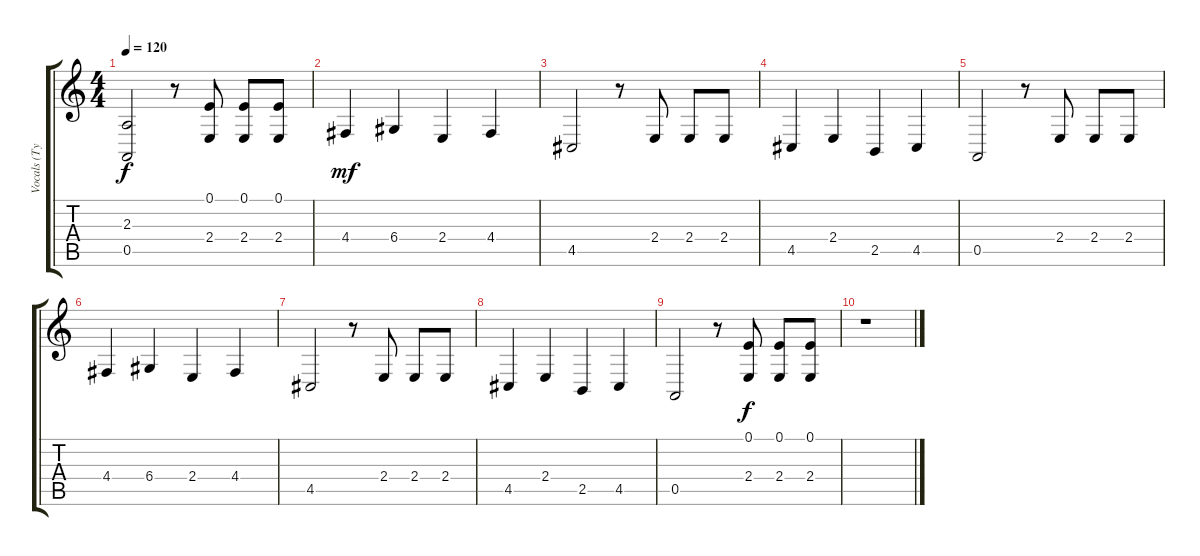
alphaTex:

\track ("Vocals (Tyler Joseph)" "Vocals (Ty") {instrument oboe}
\staff {score tabs}
\tuning (E4 B3 G3 D3 A2 E2) {hide}
\ts (4 4)
\tempo 120
\clef g2
\ks c
(2.3 0.5).2{dy f} r.8 (0.1 2.4).8 (0.1 2.4).8 (0.1 2.4).8 |
4.4.4{dy mf} 6.4.4 2.4.4 4.4.4 |
4.5.2 r.8 2.4.8 2.4.8 2.4.8 |
4.5.4 2.4.4 2.5.4 4.5.4 |
0.5.2 r.8 2.4.8 2.4.8 2.4.8 |
4.4.4 6.4.4 2.4.4 4.4.4 |
4.5.2 r.8 2.4.8 2.4.8 2.4.8 |
4.5.4 2.4.4 2.5.4 4.5.4 |
0.5.2 r.8 (0.1 2.4).8{dy f} (0.1 2.4).8 (0.1 2.4).8 |
r.1
